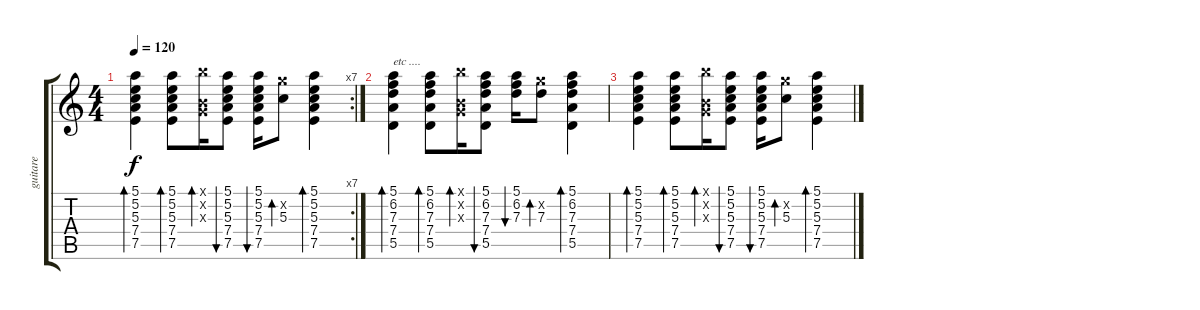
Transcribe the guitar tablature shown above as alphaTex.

\track ("guitare" "guitare") {instrument acousticguitarsteel}
\staff {score tabs}
\tuning (E4 B3 G3 D3 A2 E2) {hide}
\rc 7
\ts (4 4)
\tempo 120
\clef g2
\ks c
(5.1 5.2 5.3 7.4 7.5).4{bd 60 dy f} (5.1 5.2 5.3 7.4 7.5).8{bd 60} (7.1{x} 0.2{x} 0.3{x}).16{bd 60} (5.1 5.2 5.3 7.4 7.5).8{bu 60} (5.1 5.2 5.3 7.4 7.5).16{bu 60} (8.2{x} 5.3).8{bd 60} (5.1 5.2 5.3 7.4 7.5).4{bd 60} |
(5.1 6.2 7.3 7.4 5.5).4{bd 60 txt "etc ...." volume 4} (5.1 6.2 7.3 7.4 5.5).8{bd 60} (7.1{x} 0.2{x} 0.3{x}).16{bd 60} (5.1 6.2 7.3 7.4 5.5).8{bu 60} (5.1 6.2 7.3).16{bu 60} (8.2{x} 7.3).8{bd 60} (5.1 6.2 7.3 7.4 5.5).4{bd 60} |
(5.1 5.2 5.3 7.4 7.5).4{bd 60} (5.1 5.2 5.3 7.4 7.5).8{bd 60} (7.1{x} 0.2{x} 0.3{x}).16{bd 60} (5.1 5.2 5.3 7.4 7.5).8{bu 60} (5.1 5.2 5.3 7.4 7.5).16{bu 60} (8.2{x} 5.3).8{bd 60} (5.1 5.2 5.3 7.4 7.5).4{bd 60}
